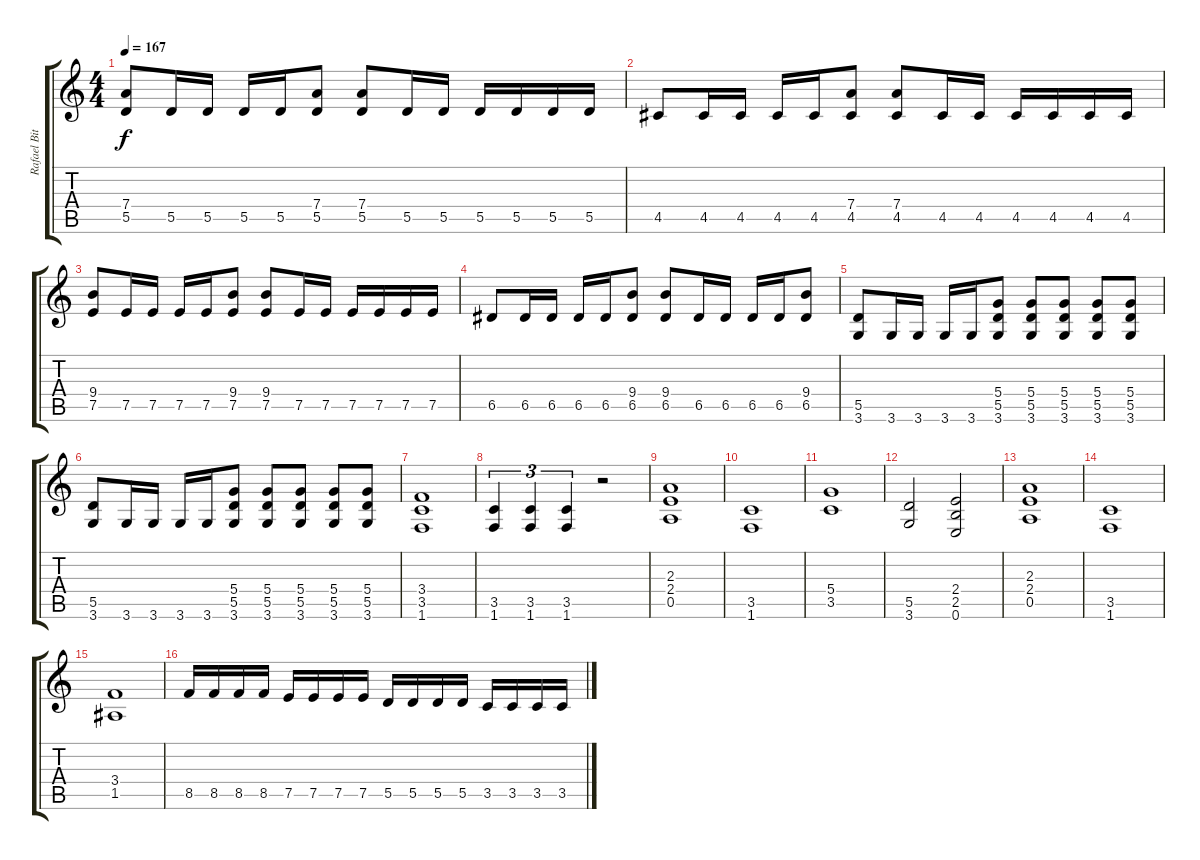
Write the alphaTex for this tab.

\track ("Rafael Bittencourt" "Rafael Bit") {instrument distortionguitar}
\staff {score tabs}
\tuning (E4 B3 G3 D3 A2 E2) {hide}
\ts (4 4)
\tempo 167
\clef g2
\ks c
(7.4 5.5).8{dy f} 5.5.16 5.5.16 5.5.16 5.5.16 (7.4 5.5).8 (7.4 5.5).8 5.5.16 5.5.16 5.5.16 5.5.16 5.5.16 5.5.16 |
4.5.8 4.5.16 4.5.16 4.5.16 4.5.16 (7.4 4.5).8 (7.4 4.5).8 4.5.16 4.5.16 4.5.16 4.5.16 4.5.16 4.5.16 |
(9.4 7.5).8 7.5.16 7.5.16 7.5.16 7.5.16 (9.4 7.5).8 (9.4 7.5).8 7.5.16 7.5.16 7.5.16 7.5.16 7.5.16 7.5.16 |
6.5.8 6.5.16 6.5.16 6.5.16 6.5.16 (9.4 6.5).8 (9.4 6.5).8 6.5.16 6.5.16 6.5.16 6.5.16 (9.4 6.5).8 |
(5.5 3.6).8 3.6.16 3.6.16 3.6.16 3.6.16 (5.4 5.5 3.6).8 (5.4 5.5 3.6).8 (5.4 5.5 3.6).8 (5.4 5.5 3.6).8 (5.4 5.5 3.6).8 |
(5.5 3.6).8 3.6.16 3.6.16 3.6.16 3.6.16 (5.4 5.5 3.6).8 (5.4 5.5 3.6).8 (5.4 5.5 3.6).8 (5.4 5.5 3.6).8 (5.4 5.5 3.6).8 |
(3.4 3.5 1.6).1 |
(3.5 1.6).4{tu (3 2)} (3.5 1.6).4{tu (3 2)} (3.5 1.6).4{tu (3 2)} r.2 |
(2.3 2.4 0.5).1 |
(3.5 1.6).1 |
(5.4 3.5).1 |
(5.5 3.6).2 (2.4 2.5 0.6).2 |
(2.3 2.4 0.5).1 |
(3.5 1.6).1 |
(3.4 1.5).1 |
8.5.16 8.5.16 8.5.16 8.5.16 7.5.16 7.5.16 7.5.16 7.5.16 5.5.16 5.5.16 5.5.16 5.5.16 3.5.16 3.5.16 3.5.16 3.5.16
